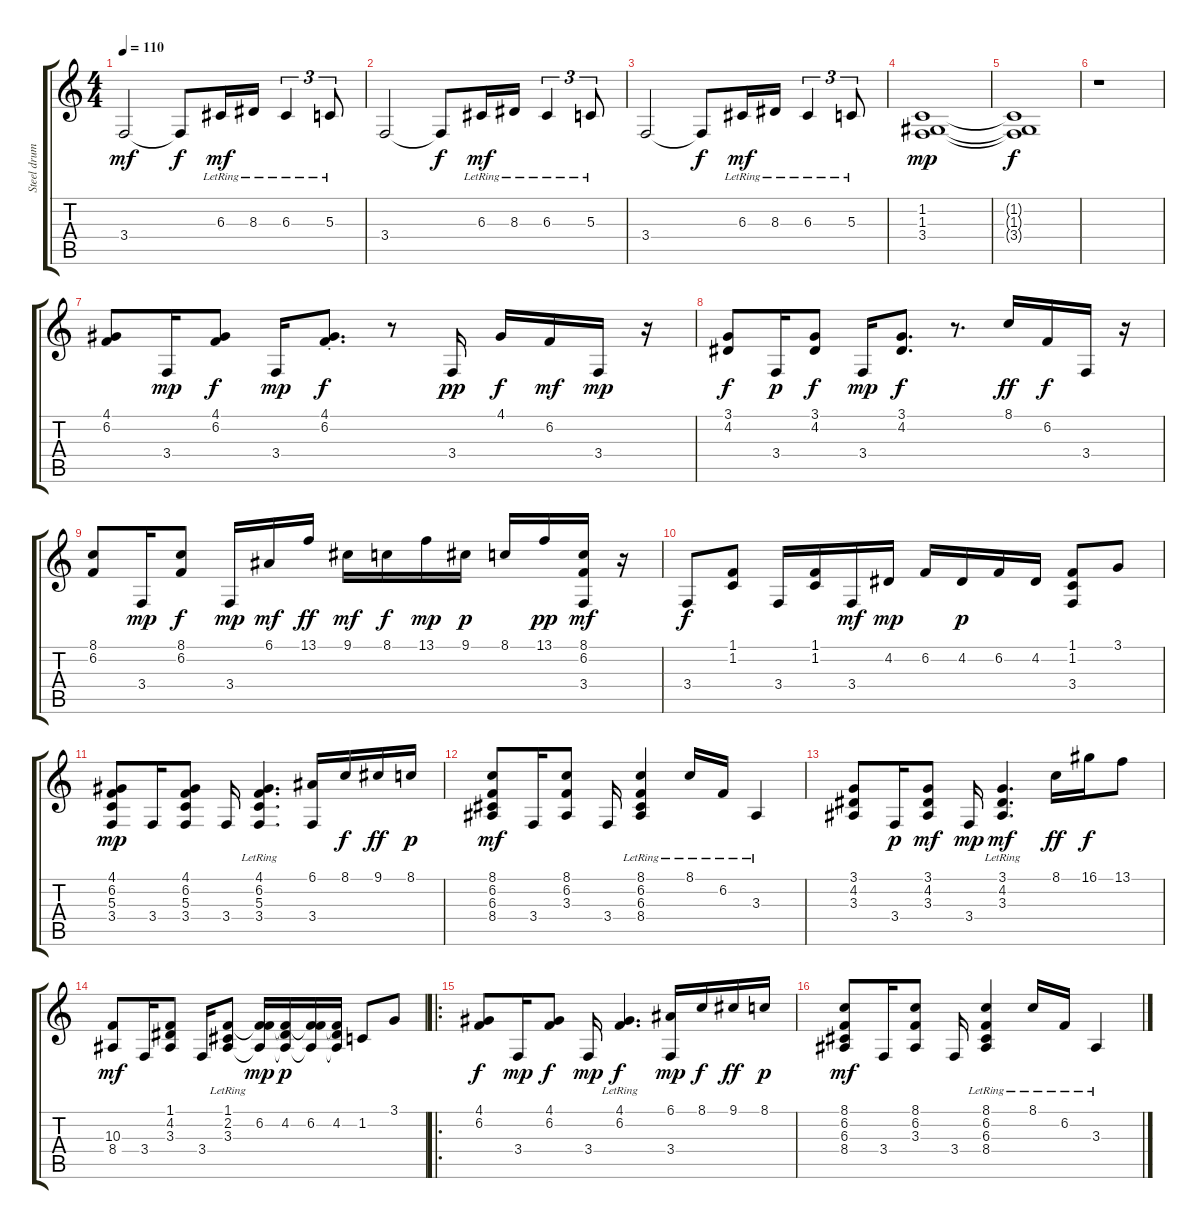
\track ("Steel drums" "Steel drum") {instrument electricpiano1}
\staff {score tabs}
\tuning (E4 B3 G3 D3 A2 E2) {hide}
\ts (4 4)
\tempo 110
\clef g2
\ks c
3.4.2{dy mf} 3.4{t}.8{dy f} 6.3{lr}.16{dy mf} 8.3{lr}.16 6.3{lr}.4{tu (3 2)} 5.3{lr}.8{tu (3 2)} |
3.4.2 3.4{t}.8{dy f} 6.3{lr}.16{dy mf} 8.3{lr}.16 6.3{lr}.4{tu (3 2)} 5.3{lr}.8{tu (3 2)} |
3.4.2 3.4{t}.8{dy f} 6.3{lr}.16{dy mf} 8.3{lr}.16 6.3{lr}.4{tu (3 2)} 5.3{lr}.8{tu (3 2)} |
(1.2 1.3 3.4).1{dy mp} |
(1.2{t} 1.3{t} 3.4{t}).1{dy f} |
r.1 |
(4.1 6.2).8{volume 6} 3.4.16{dy mp} (4.1 6.2).8{dy f} 3.4.16{dy mp} (4.1{st} 6.2{st}).8{d dy f} r.8 3.4.16{dy pp} 4.1.16{dy f} 6.2.16{dy mf} 3.4.16{dy mp} r.16 |
(3.1 4.2).8{dy f} 3.4.16{dy p} (3.1 4.2).8{dy f} 3.4.16{dy mp} (3.1 4.2).8{d dy f} r.8{d} 8.1.16{dy ff} 6.2.16{dy f} 3.4.16 r.16 |
(8.1 6.2).8 3.4.16{dy mp} (8.1 6.2).8{dy f} 3.4.16{dy mp} 6.1.16{dy mf} 13.1.16{dy ff} 9.1.16{dy mf} 8.1.16{dy f} 13.1.16{dy mp} 9.1.16{dy p} 8.1.16 13.1.16{dy pp} (8.1 6.2 3.4).16{dy mf} r.16 |
3.4.8{dy f} (1.1 1.2).8 3.4.16 (1.1 1.2).16 3.4.16{dy mf} 4.2.16{dy mp} 6.2.16 4.2.16{dy p} 6.2.16 4.2.16 (1.1 1.2 3.4).8 3.1.8 |
(4.1 6.2 5.3 3.4).8{dy mp} 3.4.16 (4.1 6.2 5.3 3.4).8 3.4.16 (4.1{lr} 6.2{lr} 5.3{lr} 3.4{lr}).4{d} (6.1 3.4).16 8.1.16{dy f} 9.1.16{dy ff} 8.1.16{dy p} |
(8.1 6.2 6.3 8.4).8{dy mf} 3.4.16 (8.1 6.2 3.3).8 3.4.16 (8.1{lr} 6.2{lr} 6.3{lr} 8.4{lr}).4 8.1{lr}.16 6.2{lr}.16 3.3{lr}.4 |
(3.1 4.2 3.3).8 3.4.16{dy p} (3.1 4.2 3.3).8{dy mf} 3.4.16{dy mp} (3.1{lr} 4.2{lr} 3.3{lr}).4{d dy mf} 8.1.16{dy ff} 16.1.16{dy f} 13.1.8 |
(10.3 8.4).8{dy mf} 3.4.16 (1.1 4.2 3.3).8 3.4.16 (1.1{lr} 2.2{lr} 3.3{lr}).8 (1.1{t} 6.2 3.3{t}).16{dy mp} (1.1{t} 4.2 3.3{t}).16{dy p} (1.1{t} 6.2 3.3{t}).16 (1.1{t} 4.2 3.3{t}).16 1.2.8 3.1.8 |
\ro
(4.1 6.2).8{dy f volume 11} 3.4.16{dy mp} (4.1 6.2).8{dy f} 3.4.16{dy mp} (4.1{lr} 6.2{lr}).4{d dy f} (6.1 3.4).16{dy mp} 8.1.16{dy f} 9.1.16{dy ff} 8.1.16{dy p} |
(8.1 6.2 6.3 8.4).8{dy mf} 3.4.16 (8.1 6.2 3.3).8 3.4.16 (8.1{lr} 6.2{lr} 6.3{lr} 8.4{lr}).4 8.1{lr}.16 6.2{lr}.16 3.3{lr}.4
